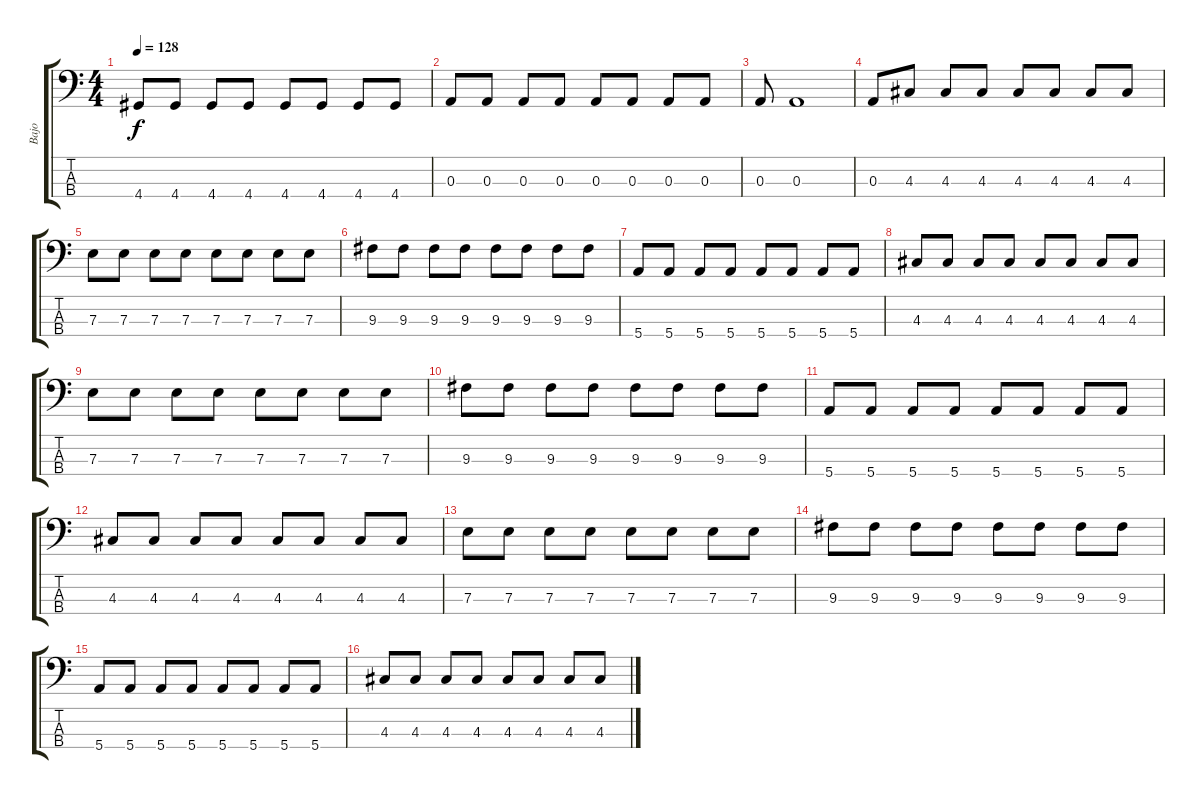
\track ("Bajo" "Bajo") {instrument electricbassfinger}
\staff {score tabs}
\tuning (G2 D2 A1 E1) {hide}
\ts (4 4)
\tempo 128
\clef f4
\ks c
4.4.8{dy f} 4.4.8 4.4.8 4.4.8 4.4.8 4.4.8 4.4.8 4.4.8 |
0.3.8 0.3.8 0.3.8 0.3.8 0.3.8 0.3.8 0.3.8 0.3.8 |
0.3.8 0.3.1 |
0.3.8 4.3.8 4.3.8 4.3.8 4.3.8 4.3.8 4.3.8 4.3.8 |
7.3.8 7.3.8 7.3.8 7.3.8 7.3.8 7.3.8 7.3.8 7.3.8 |
9.3.8 9.3.8 9.3.8 9.3.8 9.3.8 9.3.8 9.3.8 9.3.8 |
5.4.8 5.4.8 5.4.8 5.4.8 5.4.8 5.4.8 5.4.8 5.4.8 |
4.3.8 4.3.8 4.3.8 4.3.8 4.3.8 4.3.8 4.3.8 4.3.8 |
7.3.8 7.3.8 7.3.8 7.3.8 7.3.8 7.3.8 7.3.8 7.3.8 |
9.3.8 9.3.8 9.3.8 9.3.8 9.3.8 9.3.8 9.3.8 9.3.8 |
5.4.8 5.4.8 5.4.8 5.4.8 5.4.8 5.4.8 5.4.8 5.4.8 |
4.3.8 4.3.8 4.3.8 4.3.8 4.3.8 4.3.8 4.3.8 4.3.8 |
7.3.8 7.3.8 7.3.8 7.3.8 7.3.8 7.3.8 7.3.8 7.3.8 |
9.3.8 9.3.8 9.3.8 9.3.8 9.3.8 9.3.8 9.3.8 9.3.8 |
5.4.8 5.4.8 5.4.8 5.4.8 5.4.8 5.4.8 5.4.8 5.4.8 |
4.3.8 4.3.8 4.3.8 4.3.8 4.3.8 4.3.8 4.3.8 4.3.8
